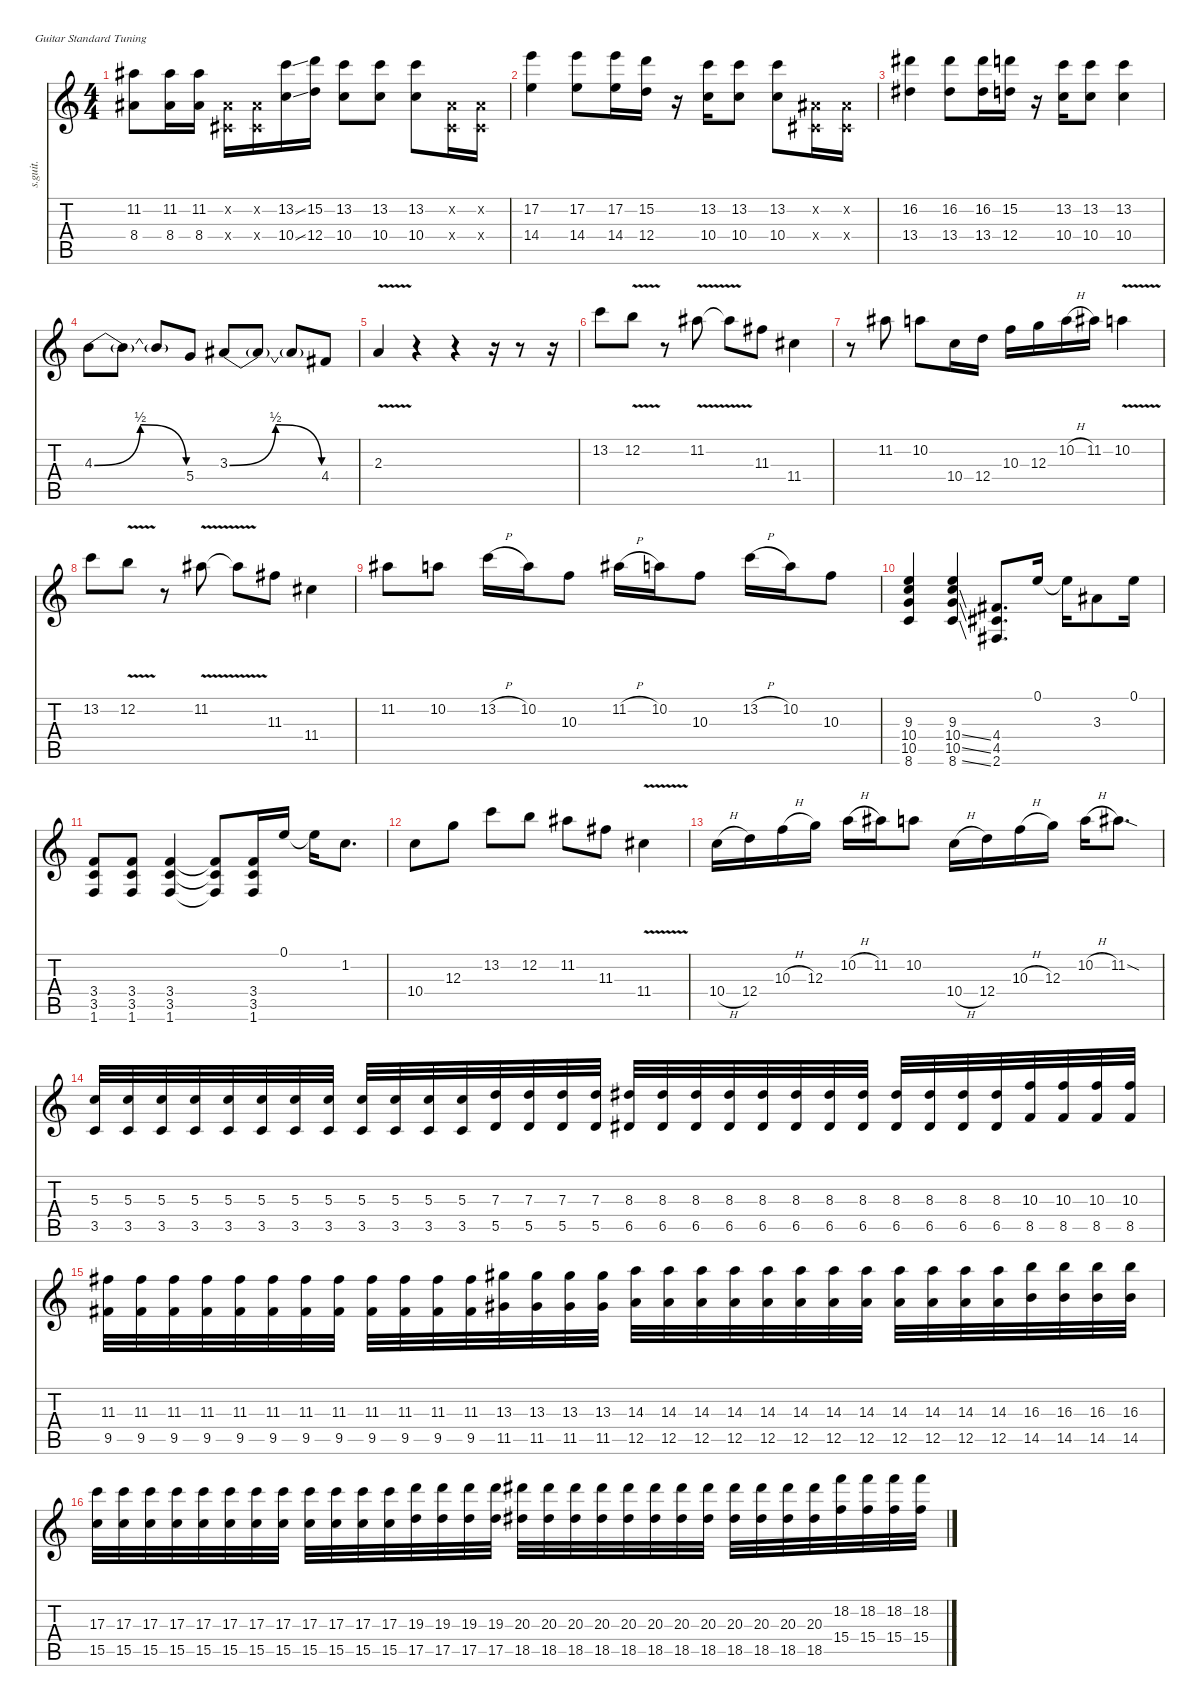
\defaultSystemsLayout 4
\hideDynamics
\bracketExtendMode nobrackets
\track ("Jonny Greenwood" "s.guit.") {instrument distortionguitar}
\staff {score tabs}
\tuning (E4 B3 G3 D3 A2 E2)
\ts (4 4)
\tempo (88 hide)
\clef g2
\ks c
(11.2{acc #} 8.4{acc #}).8{lyrics (0 "") lyrics (1 "") lyrics (2 "") lyrics (3 "") lyrics (4 "") dy f} (11.2{acc #} 8.4{acc #}).16{lyrics (0 "") lyrics (1 "") lyrics (2 "") lyrics (3 "") lyrics (4 "")} (11.2{acc #} 8.4{acc #}).16{lyrics (0 "") lyrics (1 "") lyrics (2 "") lyrics (3 "") lyrics (4 "")} (-1.2{x acc #} -1.4{x acc #}).16{lyrics (0 "") lyrics (1 "") lyrics (2 "") lyrics (3 "") lyrics (4 "")} (-1.2{x acc #} -1.4{x acc #}).16{lyrics (0 "") lyrics (1 "") lyrics (2 "") lyrics (3 "") lyrics (4 "")} (13.2{ss} 10.4{ss}).16{lyrics (0 "") lyrics (1 "") lyrics (2 "") lyrics (3 "") lyrics (4 "")} (15.2 12.4).16{lyrics (0 "") lyrics (1 "") lyrics (2 "") lyrics (3 "") lyrics (4 "")} (13.2 10.4).8{lyrics (0 "") lyrics (1 "") lyrics (2 "") lyrics (3 "") lyrics (4 "")} (13.2 10.4).8{lyrics (0 "") lyrics (1 "") lyrics (2 "") lyrics (3 "") lyrics (4 "")} (13.2 10.4).8{lyrics (0 "") lyrics (1 "") lyrics (2 "") lyrics (3 "") lyrics (4 "")} (-1.2{x acc #} -1.4{x acc #}).16{lyrics (0 "") lyrics (1 "") lyrics (2 "") lyrics (3 "") lyrics (4 "")} (-1.2{x acc #} -1.4{x acc #}).16{lyrics (0 "") lyrics (1 "") lyrics (2 "") lyrics (3 "") lyrics (4 "")} |
(17.2 14.4).4{lyrics (0 "") lyrics (1 "") lyrics (2 "") lyrics (3 "") lyrics (4 "")} (17.2 14.4).8{lyrics (0 "") lyrics (1 "") lyrics (2 "") lyrics (3 "") lyrics (4 "")} (17.2 14.4).16{lyrics (0 "") lyrics (1 "") lyrics (2 "") lyrics (3 "") lyrics (4 "")} (15.2 12.4).16{lyrics (0 "") lyrics (1 "") lyrics (2 "") lyrics (3 "") lyrics (4 "")} r.16 (13.2 10.4).16{lyrics (0 "") lyrics (1 "") lyrics (2 "") lyrics (3 "") lyrics (4 "")} (13.2 10.4).8{lyrics (0 "") lyrics (1 "") lyrics (2 "") lyrics (3 "") lyrics (4 "")} (13.2 10.4).8{lyrics (0 "") lyrics (1 "") lyrics (2 "") lyrics (3 "") lyrics (4 "")} (-1.2{x acc #} -1.4{x acc #}).16{lyrics (0 "") lyrics (1 "") lyrics (2 "") lyrics (3 "") lyrics (4 "")} (-1.2{x acc #} -1.4{x acc #}).16{lyrics (0 "") lyrics (1 "") lyrics (2 "") lyrics (3 "") lyrics (4 "")} |
(16.2{acc #} 13.4{acc #}).4{lyrics (0 "") lyrics (1 "") lyrics (2 "") lyrics (3 "") lyrics (4 "")} (16.2{acc #} 13.4{acc #}).8{lyrics (0 "") lyrics (1 "") lyrics (2 "") lyrics (3 "") lyrics (4 "")} (16.2{acc #} 13.4{acc #}).16{lyrics (0 "") lyrics (1 "") lyrics (2 "") lyrics (3 "") lyrics (4 "")} (15.2 12.4).16{lyrics (0 "") lyrics (1 "") lyrics (2 "") lyrics (3 "") lyrics (4 "")} r.16 (13.2 10.4).16{lyrics (0 "") lyrics (1 "") lyrics (2 "") lyrics (3 "") lyrics (4 "")} (13.2 10.4).8{lyrics (0 "") lyrics (1 "") lyrics (2 "") lyrics (3 "") lyrics (4 "")} (13.2 10.4).4{lyrics (0 "") lyrics (1 "") lyrics (2 "") lyrics (3 "") lyrics (4 "")} |
4.3{be (bendrelease 0 0 30 2 30 2 60 0)}.8{lyrics (0 "") lyrics (1 "") lyrics (2 "") lyrics (3 "") lyrics (4 "")} 4.3{t}.8{lyrics (0 "") lyrics (1 "") lyrics (2 "") lyrics (3 "") lyrics (4 "")} 4.3{t}.8{lyrics (0 "") lyrics (1 "") lyrics (2 "") lyrics (3 "") lyrics (4 "")} 5.4.8{lyrics (0 "") lyrics (1 "") lyrics (2 "") lyrics (3 "") lyrics (4 "")} 3.3{be (bendrelease 0 0 30 2 30 2 60 0) acc #}.8{lyrics (0 "") lyrics (1 "") lyrics (2 "") lyrics (3 "") lyrics (4 "")} 3.3{t}.8{lyrics (0 "") lyrics (1 "") lyrics (2 "") lyrics (3 "") lyrics (4 "")} 3.3{t}.8{lyrics (0 "") lyrics (1 "") lyrics (2 "") lyrics (3 "") lyrics (4 "")} 4.4{acc #}.8{lyrics (0 "") lyrics (1 "") lyrics (2 "") lyrics (3 "") lyrics (4 "")} |
2.3{v}.4{lyrics (0 "") lyrics (1 "") lyrics (2 "") lyrics (3 "") lyrics (4 "")} r.4 r.4 r.16 r.8 r.16 |
13.2.8{lyrics (0 "") lyrics (1 "") lyrics (2 "") lyrics (3 "") lyrics (4 "")} 12.2{v}.8{lyrics (0 "") lyrics (1 "") lyrics (2 "") lyrics (3 "") lyrics (4 "")} r.8 11.2{v acc #}.8{lyrics (0 "") lyrics (1 "") lyrics (2 "") lyrics (3 "") lyrics (4 "")} 11.2{t}.8{lyrics (0 "") lyrics (1 "") lyrics (2 "") lyrics (3 "") lyrics (4 "")} 11.3{acc #}.8{lyrics (0 "") lyrics (1 "") lyrics (2 "") lyrics (3 "") lyrics (4 "")} 11.4{acc #}.4{lyrics (0 "") lyrics (1 "") lyrics (2 "") lyrics (3 "") lyrics (4 "")} |
r.8 11.2{acc #}.8{lyrics (0 "") lyrics (1 "") lyrics (2 "") lyrics (3 "") lyrics (4 "")} 10.2.8{lyrics (0 "") lyrics (1 "") lyrics (2 "") lyrics (3 "") lyrics (4 "")} 10.4.16{lyrics (0 "") lyrics (1 "") lyrics (2 "") lyrics (3 "") lyrics (4 "")} 12.4.16{lyrics (0 "") lyrics (1 "") lyrics (2 "") lyrics (3 "") lyrics (4 "")} 10.3.16{lyrics (0 "") lyrics (1 "") lyrics (2 "") lyrics (3 "") lyrics (4 "")} 12.3.16{lyrics (0 "") lyrics (1 "") lyrics (2 "") lyrics (3 "") lyrics (4 "")} 10.2{h}.16{lyrics (0 "") lyrics (1 "") lyrics (2 "") lyrics (3 "") lyrics (4 "")} 11.2{acc #}.16{lyrics (0 "") lyrics (1 "") lyrics (2 "") lyrics (3 "") lyrics (4 "")} 10.2{v}.4{lyrics (0 "") lyrics (1 "") lyrics (2 "") lyrics (3 "") lyrics (4 "")} |
13.2.8{lyrics (0 "") lyrics (1 "") lyrics (2 "") lyrics (3 "") lyrics (4 "")} 12.2{v}.8{lyrics (0 "") lyrics (1 "") lyrics (2 "") lyrics (3 "") lyrics (4 "")} r.8 11.2{v acc #}.8{lyrics (0 "") lyrics (1 "") lyrics (2 "") lyrics (3 "") lyrics (4 "")} 11.2{t}.8{lyrics (0 "") lyrics (1 "") lyrics (2 "") lyrics (3 "") lyrics (4 "")} 11.3{acc #}.8{lyrics (0 "") lyrics (1 "") lyrics (2 "") lyrics (3 "") lyrics (4 "")} 11.4{acc #}.4{lyrics (0 "") lyrics (1 "") lyrics (2 "") lyrics (3 "") lyrics (4 "")} |
11.2{acc #}.8{lyrics (0 "") lyrics (1 "") lyrics (2 "") lyrics (3 "") lyrics (4 "")} 10.2.8{lyrics (0 "") lyrics (1 "") lyrics (2 "") lyrics (3 "") lyrics (4 "")} 13.2{h}.16{lyrics (0 "") lyrics (1 "") lyrics (2 "") lyrics (3 "") lyrics (4 "")} 10.2.16{lyrics (0 "") lyrics (1 "") lyrics (2 "") lyrics (3 "") lyrics (4 "")} 10.3.8{lyrics (0 "") lyrics (1 "") lyrics (2 "") lyrics (3 "") lyrics (4 "")} 11.2{h acc #}.16{lyrics (0 "") lyrics (1 "") lyrics (2 "") lyrics (3 "") lyrics (4 "")} 10.2.16{lyrics (0 "") lyrics (1 "") lyrics (2 "") lyrics (3 "") lyrics (4 "")} 10.3.8{lyrics (0 "") lyrics (1 "") lyrics (2 "") lyrics (3 "") lyrics (4 "")} 13.2{h}.16{lyrics (0 "") lyrics (1 "") lyrics (2 "") lyrics (3 "") lyrics (4 "")} 10.2.16{lyrics (0 "") lyrics (1 "") lyrics (2 "") lyrics (3 "") lyrics (4 "")} 10.3.8{lyrics (0 "") lyrics (1 "") lyrics (2 "") lyrics (3 "") lyrics (4 "")} |
(9.3 10.4 10.5 8.6).4{lyrics (0 "") lyrics (1 "") lyrics (2 "") lyrics (3 "") lyrics (4 "")} (9.3 10.4{ss} 10.5{ss} 8.6{ss}).4{lyrics (0 "") lyrics (1 "") lyrics (2 "") lyrics (3 "") lyrics (4 "")} (4.4{acc #} 4.5{acc #} 2.6{acc #}).8{d lyrics (0 "") lyrics (1 "") lyrics (2 "") lyrics (3 "") lyrics (4 "")} 0.1.16{lyrics (0 "") lyrics (1 "") lyrics (2 "") lyrics (3 "") lyrics (4 "")} 0.1{t}.16{lyrics (0 "") lyrics (1 "") lyrics (2 "") lyrics (3 "") lyrics (4 "")} 3.3{acc #}.8{lyrics (0 "") lyrics (1 "") lyrics (2 "") lyrics (3 "") lyrics (4 "")} 0.1.16{lyrics (0 "") lyrics (1 "") lyrics (2 "") lyrics (3 "") lyrics (4 "")} |
(3.4 3.5 1.6).8{lyrics (0 "") lyrics (1 "") lyrics (2 "") lyrics (3 "") lyrics (4 "")} (3.4 3.5 1.6).8{lyrics (0 "") lyrics (1 "") lyrics (2 "") lyrics (3 "") lyrics (4 "")} (3.4 3.5 1.6).4{lyrics (0 "") lyrics (1 "") lyrics (2 "") lyrics (3 "") lyrics (4 "")} (3.4{t} 3.5{t} 1.6{t}).8{lyrics (0 "") lyrics (1 "") lyrics (2 "") lyrics (3 "") lyrics (4 "")} (3.4 3.5 1.6).16{lyrics (0 "") lyrics (1 "") lyrics (2 "") lyrics (3 "") lyrics (4 "")} 0.1.16{lyrics (0 "") lyrics (1 "") lyrics (2 "") lyrics (3 "") lyrics (4 "")} 0.1{t}.16{lyrics (0 "") lyrics (1 "") lyrics (2 "") lyrics (3 "") lyrics (4 "")} 1.2.8{d lyrics (0 "") lyrics (1 "") lyrics (2 "") lyrics (3 "") lyrics (4 "")} |
10.4.8{lyrics (0 "") lyrics (1 "") lyrics (2 "") lyrics (3 "") lyrics (4 "")} 12.3.8{lyrics (0 "") lyrics (1 "") lyrics (2 "") lyrics (3 "") lyrics (4 "")} 13.2.8{lyrics (0 "") lyrics (1 "") lyrics (2 "") lyrics (3 "") lyrics (4 "")} 12.2.8{lyrics (0 "") lyrics (1 "") lyrics (2 "") lyrics (3 "") lyrics (4 "")} 11.2{acc #}.8{lyrics (0 "") lyrics (1 "") lyrics (2 "") lyrics (3 "") lyrics (4 "")} 11.3{acc #}.8{lyrics (0 "") lyrics (1 "") lyrics (2 "") lyrics (3 "") lyrics (4 "")} 11.4{v acc #}.4{lyrics (0 "") lyrics (1 "") lyrics (2 "") lyrics (3 "") lyrics (4 "")} |
10.4{h}.16{lyrics (0 "") lyrics (1 "") lyrics (2 "") lyrics (3 "") lyrics (4 "")} 12.4.16{lyrics (0 "") lyrics (1 "") lyrics (2 "") lyrics (3 "") lyrics (4 "")} 10.3{h}.16{lyrics (0 "") lyrics (1 "") lyrics (2 "") lyrics (3 "") lyrics (4 "")} 12.3.16{lyrics (0 "") lyrics (1 "") lyrics (2 "") lyrics (3 "") lyrics (4 "")} 10.2{h}.16{lyrics (0 "") lyrics (1 "") lyrics (2 "") lyrics (3 "") lyrics (4 "")} 11.2{acc #}.16{lyrics (0 "") lyrics (1 "") lyrics (2 "") lyrics (3 "") lyrics (4 "")} 10.2.8{lyrics (0 "") lyrics (1 "") lyrics (2 "") lyrics (3 "") lyrics (4 "")} 10.4{h}.16{lyrics (0 "") lyrics (1 "") lyrics (2 "") lyrics (3 "") lyrics (4 "")} 12.4.16{lyrics (0 "") lyrics (1 "") lyrics (2 "") lyrics (3 "") lyrics (4 "")} 10.3{h}.16{lyrics (0 "") lyrics (1 "") lyrics (2 "") lyrics (3 "") lyrics (4 "")} 12.3.16{lyrics (0 "") lyrics (1 "") lyrics (2 "") lyrics (3 "") lyrics (4 "")} 10.2{h}.16{lyrics (0 "") lyrics (1 "") lyrics (2 "") lyrics (3 "") lyrics (4 "")} 11.2{sod acc #}.8{d lyrics (0 "") lyrics (1 "") lyrics (2 "") lyrics (3 "") lyrics (4 "")} |
(5.3 3.5).32{lyrics (0 "") lyrics (1 "") lyrics (2 "") lyrics (3 "") lyrics (4 "")} (5.3 3.5).32{lyrics (0 "") lyrics (1 "") lyrics (2 "") lyrics (3 "") lyrics (4 "")} (5.3 3.5).32{lyrics (0 "") lyrics (1 "") lyrics (2 "") lyrics (3 "") lyrics (4 "")} (5.3 3.5).32{lyrics (0 "") lyrics (1 "") lyrics (2 "") lyrics (3 "") lyrics (4 "")} (5.3 3.5).32{lyrics (0 "") lyrics (1 "") lyrics (2 "") lyrics (3 "") lyrics (4 "")} (5.3 3.5).32{lyrics (0 "") lyrics (1 "") lyrics (2 "") lyrics (3 "") lyrics (4 "")} (5.3 3.5).32{lyrics (0 "") lyrics (1 "") lyrics (2 "") lyrics (3 "") lyrics (4 "")} (5.3 3.5).32{lyrics (0 "") lyrics (1 "") lyrics (2 "") lyrics (3 "") lyrics (4 "")} (5.3 3.5).32{lyrics (0 "") lyrics (1 "") lyrics (2 "") lyrics (3 "") lyrics (4 "")} (5.3 3.5).32{lyrics (0 "") lyrics (1 "") lyrics (2 "") lyrics (3 "") lyrics (4 "")} (5.3 3.5).32{lyrics (0 "") lyrics (1 "") lyrics (2 "") lyrics (3 "") lyrics (4 "")} (5.3 3.5).32{lyrics (0 "") lyrics (1 "") lyrics (2 "") lyrics (3 "") lyrics (4 "")} (7.3 5.5).32{lyrics (0 "") lyrics (1 "") lyrics (2 "") lyrics (3 "") lyrics (4 "")} (7.3 5.5).32{lyrics (0 "") lyrics (1 "") lyrics (2 "") lyrics (3 "") lyrics (4 "")} (7.3 5.5).32{lyrics (0 "") lyrics (1 "") lyrics (2 "") lyrics (3 "") lyrics (4 "")} (7.3 5.5).32{lyrics (0 "") lyrics (1 "") lyrics (2 "") lyrics (3 "") lyrics (4 "")} (8.3{acc #} 6.5{acc #}).32{lyrics (0 "") lyrics (1 "") lyrics (2 "") lyrics (3 "") lyrics (4 "")} (8.3{acc #} 6.5{acc #}).32{lyrics (0 "") lyrics (1 "") lyrics (2 "") lyrics (3 "") lyrics (4 "")} (8.3{acc #} 6.5{acc #}).32{lyrics (0 "") lyrics (1 "") lyrics (2 "") lyrics (3 "") lyrics (4 "")} (8.3{acc #} 6.5{acc #}).32{lyrics (0 "") lyrics (1 "") lyrics (2 "") lyrics (3 "") lyrics (4 "")} (8.3{acc #} 6.5{acc #}).32{lyrics (0 "") lyrics (1 "") lyrics (2 "") lyrics (3 "") lyrics (4 "")} (8.3{acc #} 6.5{acc #}).32{lyrics (0 "") lyrics (1 "") lyrics (2 "") lyrics (3 "") lyrics (4 "")} (8.3{acc #} 6.5{acc #}).32{lyrics (0 "") lyrics (1 "") lyrics (2 "") lyrics (3 "") lyrics (4 "")} (8.3{acc #} 6.5{acc #}).32{lyrics (0 "") lyrics (1 "") lyrics (2 "") lyrics (3 "") lyrics (4 "")} (8.3{acc #} 6.5{acc #}).32{lyrics (0 "") lyrics (1 "") lyrics (2 "") lyrics (3 "") lyrics (4 "")} (8.3{acc #} 6.5{acc #}).32{lyrics (0 "") lyrics (1 "") lyrics (2 "") lyrics (3 "") lyrics (4 "")} (8.3{acc #} 6.5{acc #}).32{lyrics (0 "") lyrics (1 "") lyrics (2 "") lyrics (3 "") lyrics (4 "")} (8.3{acc #} 6.5{acc #}).32{lyrics (0 "") lyrics (1 "") lyrics (2 "") lyrics (3 "") lyrics (4 "")} (10.3 8.5).32{lyrics (0 "") lyrics (1 "") lyrics (2 "") lyrics (3 "") lyrics (4 "")} (10.3 8.5).32{lyrics (0 "") lyrics (1 "") lyrics (2 "") lyrics (3 "") lyrics (4 "")} (10.3 8.5).32{lyrics (0 "") lyrics (1 "") lyrics (2 "") lyrics (3 "") lyrics (4 "")} (10.3 8.5).32{lyrics (0 "") lyrics (1 "") lyrics (2 "") lyrics (3 "") lyrics (4 "")} |
(11.3{acc #} 9.5{acc #}).32{lyrics (0 "") lyrics (1 "") lyrics (2 "") lyrics (3 "") lyrics (4 "")} (11.3{acc #} 9.5{acc #}).32{lyrics (0 "") lyrics (1 "") lyrics (2 "") lyrics (3 "") lyrics (4 "")} (11.3{acc #} 9.5{acc #}).32{lyrics (0 "") lyrics (1 "") lyrics (2 "") lyrics (3 "") lyrics (4 "")} (11.3{acc #} 9.5{acc #}).32{lyrics (0 "") lyrics (1 "") lyrics (2 "") lyrics (3 "") lyrics (4 "")} (11.3{acc #} 9.5{acc #}).32{lyrics (0 "") lyrics (1 "") lyrics (2 "") lyrics (3 "") lyrics (4 "")} (11.3{acc #} 9.5{acc #}).32{lyrics (0 "") lyrics (1 "") lyrics (2 "") lyrics (3 "") lyrics (4 "")} (11.3{acc #} 9.5{acc #}).32{lyrics (0 "") lyrics (1 "") lyrics (2 "") lyrics (3 "") lyrics (4 "")} (11.3{acc #} 9.5{acc #}).32{lyrics (0 "") lyrics (1 "") lyrics (2 "") lyrics (3 "") lyrics (4 "")} (11.3{acc #} 9.5{acc #}).32{lyrics (0 "") lyrics (1 "") lyrics (2 "") lyrics (3 "") lyrics (4 "")} (11.3{acc #} 9.5{acc #}).32{lyrics (0 "") lyrics (1 "") lyrics (2 "") lyrics (3 "") lyrics (4 "")} (11.3{acc #} 9.5{acc #}).32{lyrics (0 "") lyrics (1 "") lyrics (2 "") lyrics (3 "") lyrics (4 "")} (11.3{acc #} 9.5{acc #}).32{lyrics (0 "") lyrics (1 "") lyrics (2 "") lyrics (3 "") lyrics (4 "")} (13.3{acc #} 11.5{acc #}).32{lyrics (0 "") lyrics (1 "") lyrics (2 "") lyrics (3 "") lyrics (4 "")} (13.3{acc #} 11.5{acc #}).32{lyrics (0 "") lyrics (1 "") lyrics (2 "") lyrics (3 "") lyrics (4 "")} (13.3{acc #} 11.5{acc #}).32{lyrics (0 "") lyrics (1 "") lyrics (2 "") lyrics (3 "") lyrics (4 "")} (13.3{acc #} 11.5{acc #}).32{lyrics (0 "") lyrics (1 "") lyrics (2 "") lyrics (3 "") lyrics (4 "")} (14.3 12.5).32{lyrics (0 "") lyrics (1 "") lyrics (2 "") lyrics (3 "") lyrics (4 "")} (14.3 12.5).32{lyrics (0 "") lyrics (1 "") lyrics (2 "") lyrics (3 "") lyrics (4 "")} (14.3 12.5).32{lyrics (0 "") lyrics (1 "") lyrics (2 "") lyrics (3 "") lyrics (4 "")} (14.3 12.5).32{lyrics (0 "") lyrics (1 "") lyrics (2 "") lyrics (3 "") lyrics (4 "")} (14.3 12.5).32{lyrics (0 "") lyrics (1 "") lyrics (2 "") lyrics (3 "") lyrics (4 "")} (14.3 12.5).32{lyrics (0 "") lyrics (1 "") lyrics (2 "") lyrics (3 "") lyrics (4 "")} (14.3 12.5).32{lyrics (0 "") lyrics (1 "") lyrics (2 "") lyrics (3 "") lyrics (4 "")} (14.3 12.5).32{lyrics (0 "") lyrics (1 "") lyrics (2 "") lyrics (3 "") lyrics (4 "")} (14.3 12.5).32{lyrics (0 "") lyrics (1 "") lyrics (2 "") lyrics (3 "") lyrics (4 "")} (14.3 12.5).32{lyrics (0 "") lyrics (1 "") lyrics (2 "") lyrics (3 "") lyrics (4 "")} (14.3 12.5).32{lyrics (0 "") lyrics (1 "") lyrics (2 "") lyrics (3 "") lyrics (4 "")} (14.3 12.5).32{lyrics (0 "") lyrics (1 "") lyrics (2 "") lyrics (3 "") lyrics (4 "")} (16.3 14.5).32{lyrics (0 "") lyrics (1 "") lyrics (2 "") lyrics (3 "") lyrics (4 "")} (16.3 14.5).32{lyrics (0 "") lyrics (1 "") lyrics (2 "") lyrics (3 "") lyrics (4 "")} (16.3 14.5).32{lyrics (0 "") lyrics (1 "") lyrics (2 "") lyrics (3 "") lyrics (4 "")} (16.3 14.5).32{lyrics (0 "") lyrics (1 "") lyrics (2 "") lyrics (3 "") lyrics (4 "")} |
(17.3 15.5).32{lyrics (0 "") lyrics (1 "") lyrics (2 "") lyrics (3 "") lyrics (4 "")} (17.3 15.5).32{lyrics (0 "") lyrics (1 "") lyrics (2 "") lyrics (3 "") lyrics (4 "")} (17.3 15.5).32{lyrics (0 "") lyrics (1 "") lyrics (2 "") lyrics (3 "") lyrics (4 "")} (17.3 15.5).32{lyrics (0 "") lyrics (1 "") lyrics (2 "") lyrics (3 "") lyrics (4 "")} (17.3 15.5).32{lyrics (0 "") lyrics (1 "") lyrics (2 "") lyrics (3 "") lyrics (4 "")} (17.3 15.5).32{lyrics (0 "") lyrics (1 "") lyrics (2 "") lyrics (3 "") lyrics (4 "")} (17.3 15.5).32{lyrics (0 "") lyrics (1 "") lyrics (2 "") lyrics (3 "") lyrics (4 "")} (17.3 15.5).32{lyrics (0 "") lyrics (1 "") lyrics (2 "") lyrics (3 "") lyrics (4 "")} (17.3 15.5).32{lyrics (0 "") lyrics (1 "") lyrics (2 "") lyrics (3 "") lyrics (4 "")} (17.3 15.5).32{lyrics (0 "") lyrics (1 "") lyrics (2 "") lyrics (3 "") lyrics (4 "")} (17.3 15.5).32{lyrics (0 "") lyrics (1 "") lyrics (2 "") lyrics (3 "") lyrics (4 "")} (17.3 15.5).32{lyrics (0 "") lyrics (1 "") lyrics (2 "") lyrics (3 "") lyrics (4 "")} (19.3 17.5).32{lyrics (0 "") lyrics (1 "") lyrics (2 "") lyrics (3 "") lyrics (4 "")} (19.3 17.5).32{lyrics (0 "") lyrics (1 "") lyrics (2 "") lyrics (3 "") lyrics (4 "")} (19.3 17.5).32{lyrics (0 "") lyrics (1 "") lyrics (2 "") lyrics (3 "") lyrics (4 "")} (19.3 17.5).32{lyrics (0 "") lyrics (1 "") lyrics (2 "") lyrics (3 "") lyrics (4 "")} (20.3{acc #} 18.5{acc #}).32{lyrics (0 "") lyrics (1 "") lyrics (2 "") lyrics (3 "") lyrics (4 "")} (20.3{acc #} 18.5{acc #}).32{lyrics (0 "") lyrics (1 "") lyrics (2 "") lyrics (3 "") lyrics (4 "")} (20.3{acc #} 18.5{acc #}).32{lyrics (0 "") lyrics (1 "") lyrics (2 "") lyrics (3 "") lyrics (4 "")} (20.3{acc #} 18.5{acc #}).32{lyrics (0 "") lyrics (1 "") lyrics (2 "") lyrics (3 "") lyrics (4 "")} (20.3{acc #} 18.5{acc #}).32{lyrics (0 "") lyrics (1 "") lyrics (2 "") lyrics (3 "") lyrics (4 "")} (20.3{acc #} 18.5{acc #}).32{lyrics (0 "") lyrics (1 "") lyrics (2 "") lyrics (3 "") lyrics (4 "")} (20.3{acc #} 18.5{acc #}).32{lyrics (0 "") lyrics (1 "") lyrics (2 "") lyrics (3 "") lyrics (4 "")} (20.3{acc #} 18.5{acc #}).32{lyrics (0 "") lyrics (1 "") lyrics (2 "") lyrics (3 "") lyrics (4 "")} (20.3{acc #} 18.5{acc #}).32{lyrics (0 "") lyrics (1 "") lyrics (2 "") lyrics (3 "") lyrics (4 "")} (20.3{acc #} 18.5{acc #}).32{lyrics (0 "") lyrics (1 "") lyrics (2 "") lyrics (3 "") lyrics (4 "")} (20.3{acc #} 18.5{acc #}).32{lyrics (0 "") lyrics (1 "") lyrics (2 "") lyrics (3 "") lyrics (4 "")} (20.3{acc #} 18.5{acc #}).32{lyrics (0 "") lyrics (1 "") lyrics (2 "") lyrics (3 "") lyrics (4 "")} (18.2 15.4).32{lyrics (0 "") lyrics (1 "") lyrics (2 "") lyrics (3 "") lyrics (4 "")} (18.2 15.4).32{lyrics (0 "") lyrics (1 "") lyrics (2 "") lyrics (3 "") lyrics (4 "")} (18.2 15.4).32{lyrics (0 "") lyrics (1 "") lyrics (2 "") lyrics (3 "") lyrics (4 "")} (18.2 15.4).32{lyrics (0 "") lyrics (1 "") lyrics (2 "") lyrics (3 "") lyrics (4 "")}
